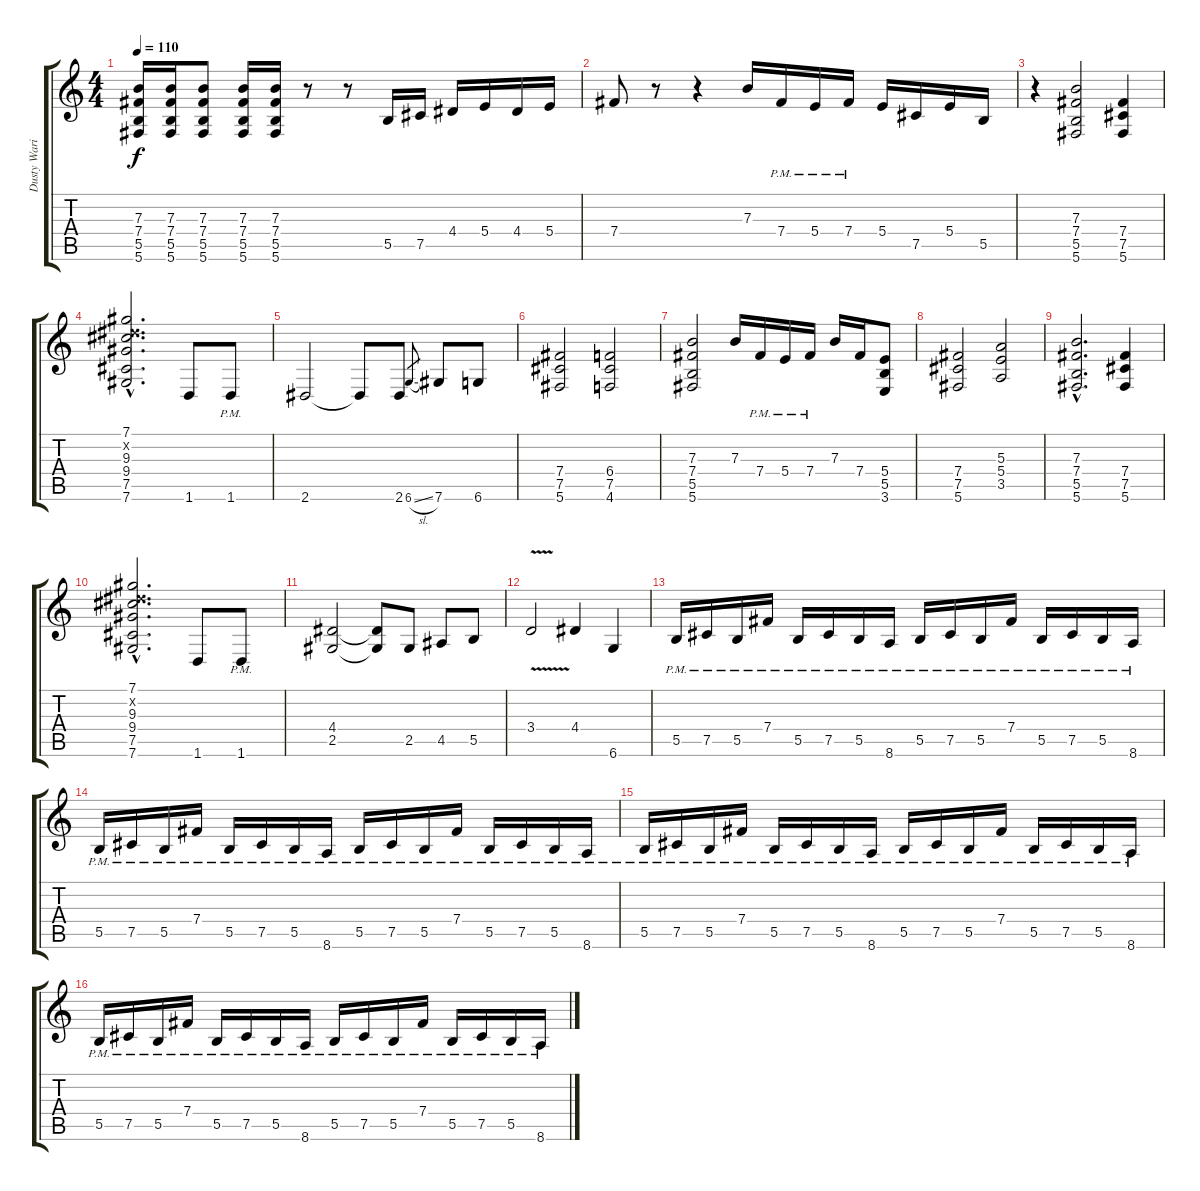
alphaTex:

\track ("Dusty Waring - Rhythm" "Dusty Wari") {instrument distortionguitar}
\staff {score tabs}
\tuning (Db4 Ab3 E3 B2 Gb2 Db2) {hide}
\ts (4 4)
\tempo 110
\clef g2
\ks c
(7.3{t} 7.4{t} 5.5{t} 5.6{t}).16{dy f} (7.3 7.4 5.5 5.6).16 (7.3 7.4 5.5 5.6).8 (7.3 7.4 5.5 5.6).16 (7.3 7.4 5.5 5.6).16 r.8 r.8 5.5.16 7.5.16 4.4.16 5.4.16 4.4.16 5.4.16 |
7.4.8 r.8 r.4 7.3.16 7.4{pm}.16 5.4{pm}.16 7.4{pm}.16 5.4.16 7.5.16 5.4.16 5.5.16 |
r.4 (7.3 7.4 5.5 5.6).2 (7.4 7.5 5.6).4 |
(7.1{hac} 7.2{hac x} 9.3{hac} 9.4{hac} 7.5{hac} 7.6{hac}).2{d} 1.6.8 1.6{pm}.8 |
2.6.2 2.6{t}.8 2.6.8 6.6{sl}.8{gr} 7.6.8 6.6.8 |
(7.4 7.5 5.6).2 (6.4 7.5 4.6).2 |
(7.3 7.4 5.5 5.6).2 7.3.16 7.4{pm}.16 5.4{pm}.16 7.4{pm}.16 7.3.16 7.4.16 (5.4 5.5 3.6).8 |
(7.4 7.5 5.6).2 (5.3 5.4 3.5).2 |
(7.3{hac} 7.4{hac} 5.5{hac} 5.6{hac}).2{d} (7.4 7.5 5.6).4 |
(7.1{hac} 7.2{hac x} 9.3{hac} 9.4{hac} 7.5{hac} 7.6{hac}).2{d} 1.6.8 1.6{pm}.8 |
(4.4 2.5).2 (4.4{t} 2.5{t}).8 2.5.8 4.5.8 5.5.8 |
3.4{v}.2 4.4.4 6.6.4 |
5.5{pm}.16 7.5{pm}.16 5.5{pm}.16 7.4{pm}.16 5.5{pm}.16 7.5{pm}.16 5.5{pm}.16 8.6{pm}.16 5.5{pm}.16 7.5{pm}.16 5.5{pm}.16 7.4{pm}.16 5.5{pm}.16 7.5{pm}.16 5.5{pm}.16 8.6{pm}.16 |
5.5{pm}.16 7.5{pm}.16 5.5{pm}.16 7.4{pm}.16 5.5{pm}.16 7.5{pm}.16 5.5{pm}.16 8.6{pm}.16 5.5{pm}.16 7.5{pm}.16 5.5{pm}.16 7.4{pm}.16 5.5{pm}.16 7.5{pm}.16 5.5{pm}.16 8.6{pm}.16 |
5.5{pm}.16 7.5{pm}.16 5.5{pm}.16 7.4{pm}.16 5.5{pm}.16 7.5{pm}.16 5.5{pm}.16 8.6{pm}.16 5.5{pm}.16 7.5{pm}.16 5.5{pm}.16 7.4{pm}.16 5.5{pm}.16 7.5{pm}.16 5.5{pm}.16 8.6{pm}.16 |
5.5{pm}.16 7.5{pm}.16 5.5{pm}.16 7.4{pm}.16 5.5{pm}.16 7.5{pm}.16 5.5{pm}.16 8.6{pm}.16 5.5{pm}.16 7.5{pm}.16 5.5{pm}.16 7.4{pm}.16 5.5{pm}.16 7.5{pm}.16 5.5{pm}.16 8.6{pm}.16
